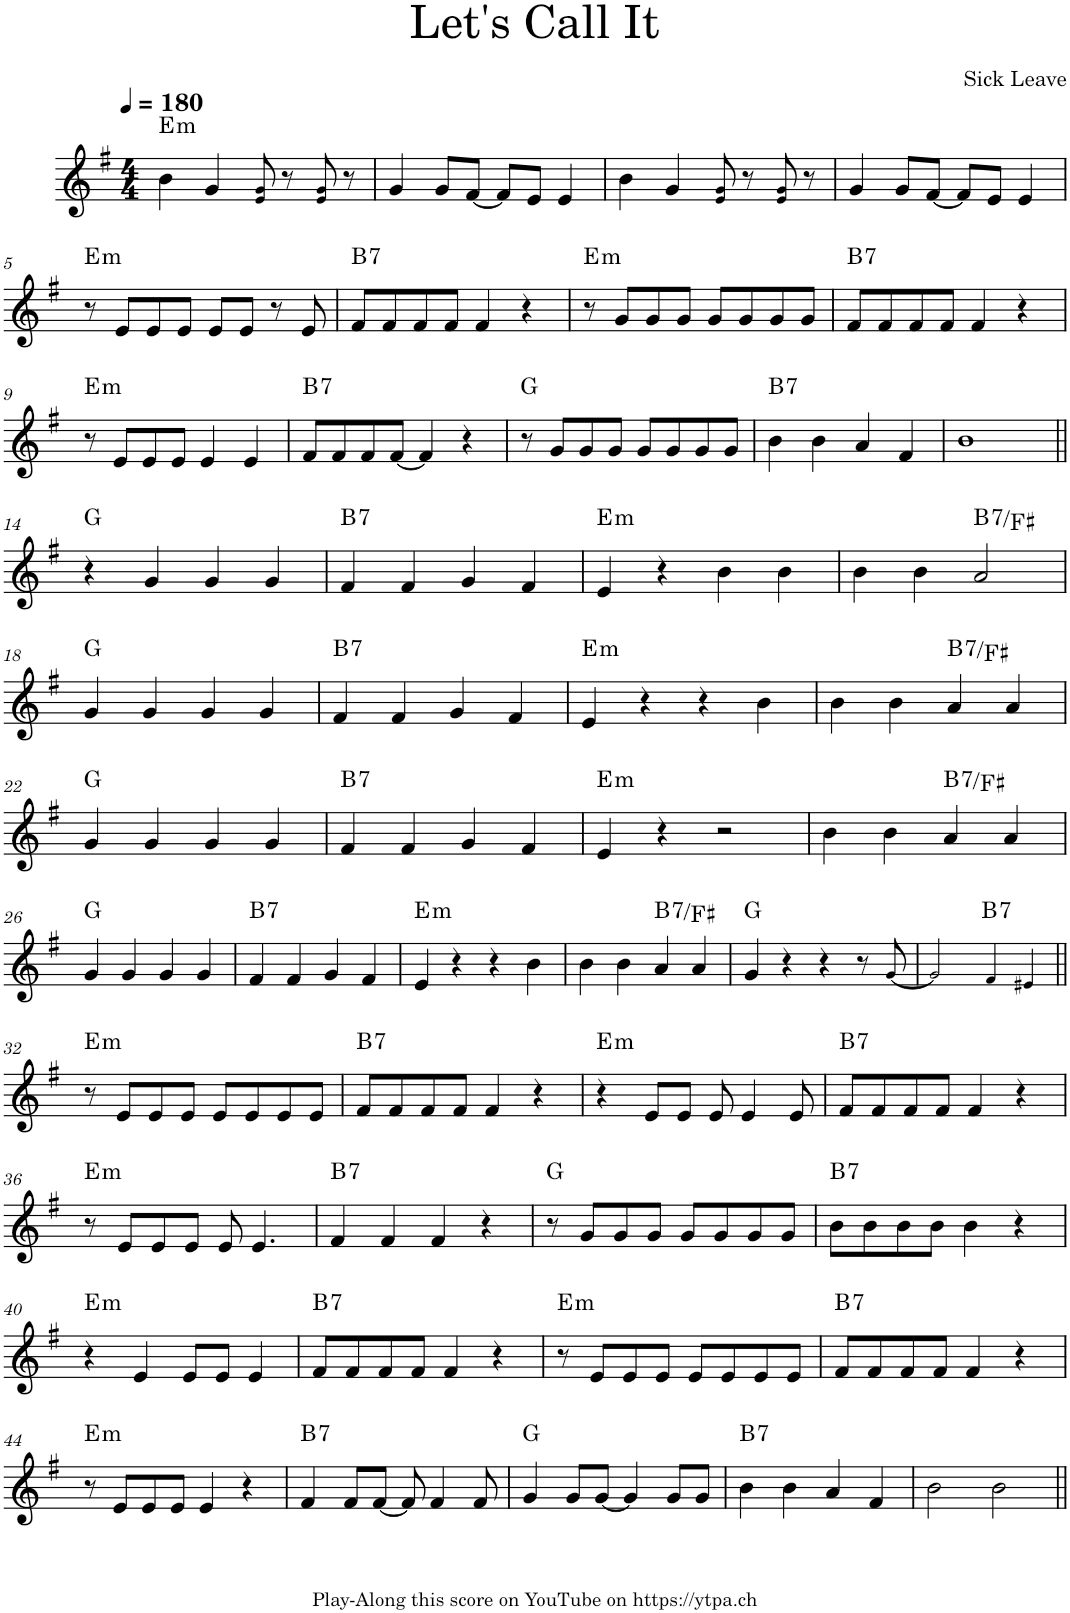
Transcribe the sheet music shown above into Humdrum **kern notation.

**kern	**harte
*part1	*part1
*staff1	*
*I"Piano	*
*I'Pno.	*
*clefG2	*
*k[f#]	*
*M4/4	*
*MM180	*
=1	=1
!	!LO:H:kt=m
4b\	E:min
4g/	.
8e!/ 8g!/	.
8r	.
8e!/ 8g!/	.
8r	.
=2	=2
4g/	.
8g/L	.
[8f#/J	.
8f#/L]	.
8e/J	.
4e/	.
=3	=3
4b\	.
4g/	.
8e!/ 8g!/	.
8r	.
8e!/ 8g!/	.
8r	.
=4	=4
4g/	.
8g/L	.
[8f#/J	.
8f#/L]	.
8e/J	.
4e/	.
!!LO:LB:g=z
=5	=5
!	!LO:H:kt=m
8r	E:min
8e/L	.
8e/	.
8e/J	.
8e/L	.
8e/J	.
8r	.
8e/	.
=6	=6
!	!LO:H:kt=7
8f#/L	B:7
8f#/	.
8f#/	.
8f#/J	.
4f#/	.
4r	.
=7	=7
!	!LO:H:kt=m
8r	E:min
8g/L	.
8g/	.
8g/J	.
8g/L	.
8g/	.
8g/	.
8g/J	.
=8	=8
!	!LO:H:kt=7
8f#/L	B:7
8f#/	.
8f#/	.
8f#/J	.
4f#/	.
4r	.
!!LO:LB:g=z
=9	=9
!	!LO:H:kt=m
8r	E:min
8e/L	.
8e/	.
8e/J	.
4e/	.
4e/	.
=10	=10
!	!LO:H:kt=7
8f#/L	B:7
8f#/	.
8f#/	.
[8f#/J	.
4f#/]	.
4r	.
=11	=11
8r	G:maj
8g/L	.
8g/	.
8g/J	.
8g/L	.
8g/	.
8g/	.
8g/J	.
=12	=12
!	!LO:H:kt=7
4b\	B:7
4b\	.
4a/	.
4f#/	.
=13	=13
1b	.
!!LO:LB:g=z
=14||	=14||
4r	G:maj
4g/	.
4g/	.
4g/	.
=15	=15
!	!LO:H:kt=7
4f#/	B:7
4f#/	.
4g/	.
4f#/	.
=16	=16
!	!LO:H:kt=m
4e/	E:min
4r	.
4b\	.
4b\	.
=17	=17
4b\	.
4b\	.
!	!LO:H:kt=7
2a/	B:7/5
!!LO:LB:g=z
=18	=18
4g/	G:maj
4g/	.
4g/	.
4g/	.
=19	=19
!	!LO:H:kt=7
4f#/	B:7
4f#/	.
4g/	.
4f#/	.
=20	=20
!	!LO:H:kt=m
4e/	E:min
4r	.
4r	.
4b\	.
=21	=21
4b\	.
4b\	.
!	!LO:H:kt=7
4a/	B:7/5
4a/	.
!!LO:LB:g=z
=22	=22
4g/	G:maj
4g/	.
4g/	.
4g/	.
=23	=23
!	!LO:H:kt=7
4f#/	B:7
4f#/	.
4g/	.
4f#/	.
=24	=24
!	!LO:H:kt=m
4e/	E:min
4r	.
2r	.
=25	=25
4b\	.
4b\	.
!	!LO:H:kt=7
4a/	B:7/5
4a/	.
!!LO:LB:g=z
=26	=26
4g/	G:maj
4g/	.
4g/	.
4g/	.
=27	=27
!	!LO:H:kt=7
4f#/	B:7
4f#/	.
4g/	.
4f#/	.
=28	=28
!	!LO:H:kt=m
4e/	E:min
4r	.
4r	.
4b\	.
=29	=29
4b\	.
4b\	.
!	!LO:H:kt=7
4a/	B:7/5
4a/	.
=30	=30
4g/	G:maj
4r	.
4r	.
8r	.
[8g!/	.
=31	=31
2g!/]	.
!	!LO:H:kt=7
4f#!/	B:7
4e#X!/	.
!!LO:LB:g=z
=32||	=32||
!	!LO:H:kt=m
8r	E:min
8e/L	.
8e/	.
8e/J	.
8e/L	.
8e/	.
8e/	.
8e/J	.
=33	=33
!	!LO:H:kt=7
8f#/L	B:7
8f#/	.
8f#/	.
8f#/J	.
4f#/	.
4r	.
=34	=34
!	!LO:H:kt=m
4r	E:min
8e/L	.
8e/J	.
8e/	.
4e/	.
8e/	.
=35	=35
!	!LO:H:kt=7
8f#/L	B:7
8f#/	.
8f#/	.
8f#/J	.
4f#/	.
4r	.
!!LO:LB:g=z
=36	=36
!	!LO:H:kt=m
8r	E:min
8e/L	.
8e/	.
8e/J	.
8e/	.
4.e/	.
=37	=37
!	!LO:H:kt=7
4f#/	B:7
4f#/	.
4f#/	.
4r	.
=38	=38
8r	G:maj
8g/L	.
8g/	.
8g/J	.
8g/L	.
8g/	.
8g/	.
8g/J	.
=39	=39
!	!LO:H:kt=7
8b\L	B:7
8b\	.
8b\	.
8b\J	.
4b\	.
4r	.
!!LO:LB:g=z
=40	=40
!	!LO:H:kt=m
4r	E:min
4e/	.
8e/L	.
8e/J	.
4e/	.
=41	=41
!	!LO:H:kt=7
8f#/L	B:7
8f#/	.
8f#/	.
8f#/J	.
4f#/	.
4r	.
=42	=42
!	!LO:H:kt=m
8r	E:min
8e/L	.
8e/	.
8e/J	.
8e/L	.
8e/	.
8e/	.
8e/J	.
=43	=43
!	!LO:H:kt=7
8f#/L	B:7
8f#/	.
8f#/	.
8f#/J	.
4f#/	.
4r	.
!!LO:LB:g=z
=44	=44
!	!LO:H:kt=m
8r	E:min
8e/L	.
8e/	.
8e/J	.
4e/	.
4r	.
=45	=45
!	!LO:H:kt=7
4f#/	B:7
8f#/L	.
[8f#/J	.
8f#/]	.
4f#/	.
8f#/	.
=46	=46
4g/	G:maj
8g/L	.
[8g/J	.
4g/]	.
8g/L	.
8g/J	.
=47	=47
!	!LO:H:kt=7
4b\	B:7
4b\	.
4a/	.
4f#/	.
=48	=48
2b\	.
2b\	.
=||	=||
*-	*-
